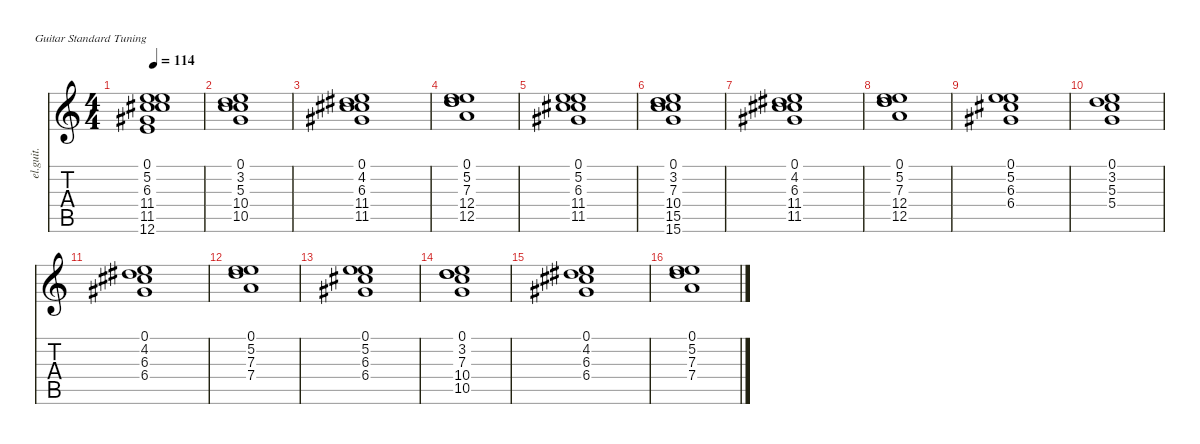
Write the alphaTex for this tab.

\defaultSystemsLayout 4
\hideDynamics
\bracketExtendMode nobrackets
\otherSystemsTrackNameOrientation horizontal
\track ("Clean Guitar" "el.guit.") {instrument electricguitarclean}
\staff {score tabs}
\tuning (E4 B3 G3 D3 A2 E2)
\ts (4 4)
\tempo 114
\clef g2
\ks c
(0.1 5.2 6.3{acc #} 11.4{acc #} 11.5{acc #} 12.6).1{dy fff instrument acousticguitarsteel} |
(0.1 3.2 5.3 10.4 10.5).1 |
(0.1 4.2{acc #} 6.3{acc #} 11.4{acc #} 11.5{acc #}).1 |
(0.1 5.2 7.3 12.4 12.5).1 |
(0.1 5.2 6.3{acc #} 11.4{acc #} 11.5{acc #}).1 |
(0.1 3.2 7.3 10.4 15.5 15.6).1 |
(0.1 4.2{acc #} 6.3{acc #} 11.4{acc #} 11.5{acc #}).1 |
(0.1 5.2 7.3 12.4 12.5).1 |
(0.1 5.2 6.3{acc #} 6.4{acc #}).1 |
(0.1 3.2 5.3 5.4).1 |
(0.1 4.2{acc #} 6.3{acc #} 6.4{acc #}).1 |
(0.1 5.2 7.3 7.4).1 |
(0.1 5.2 6.3{acc #} 6.4{acc #}).1 |
(0.1 3.2 7.3 10.4 10.5).1 |
(0.1 4.2{acc #} 6.3{acc #} 6.4{acc #}).1 |
(0.1 5.2 7.3 7.4).1
